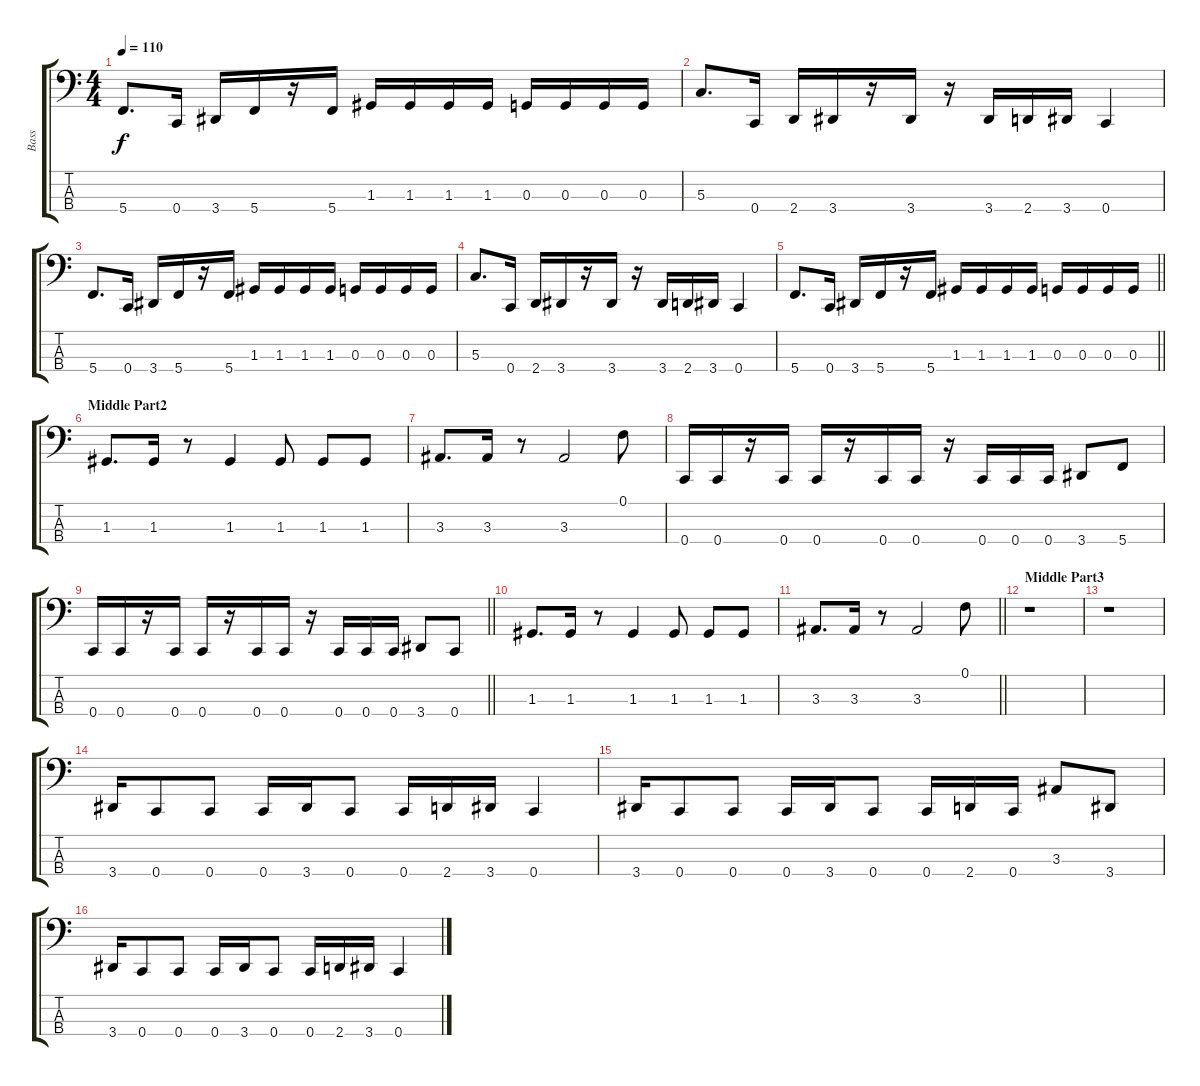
\track ("Bass" "Bass") {instrument electricbasspick}
\staff {score tabs}
\tuning (F2 C2 G1 C1) {hide}
\ts (4 4)
\tempo 110
\clef f4
\ks c
5.4.8{d dy f} 0.4.16 3.4.16 5.4.16 r.16 5.4.16 1.3.16 1.3.16 1.3.16 1.3.16 0.3.16 0.3.16 0.3.16 0.3.16 |
5.3.8{d} 0.4.16 2.4.16 3.4.16 r.16 3.4.16 r.16 3.4.16 2.4.16 3.4.16 0.4.4 |
5.4.8{d} 0.4.16 3.4.16 5.4.16 r.16 5.4.16 1.3.16 1.3.16 1.3.16 1.3.16 0.3.16 0.3.16 0.3.16 0.3.16 |
5.3.8{d} 0.4.16 2.4.16 3.4.16 r.16 3.4.16 r.16 3.4.16 2.4.16 3.4.16 0.4.4 |
\barLineRight lightlight
5.4.8{d} 0.4.16 3.4.16 5.4.16 r.16 5.4.16 1.3.16 1.3.16 1.3.16 1.3.16 0.3.16 0.3.16 0.3.16 0.3.16 |
\section ("" "Middle Part2")
1.3.8{d} 1.3.16 r.8 1.3.4 1.3.8 1.3.8 1.3.8 |
3.3.8{d} 3.3.16 r.8 3.3.2 0.1.8 |
0.4.16 0.4.16 r.16 0.4.16 0.4.16 r.16 0.4.16 0.4.16 r.16 0.4.16 0.4.16 0.4.16 3.4.8 5.4.8 |
\barLineRight lightlight
0.4.16 0.4.16 r.16 0.4.16 0.4.16 r.16 0.4.16 0.4.16 r.16 0.4.16 0.4.16 0.4.16 3.4.8 0.4.8 |
1.3.8{d} 1.3.16 r.8 1.3.4 1.3.8 1.3.8 1.3.8 |
\barLineRight lightlight
3.3.8{d} 3.3.16 r.8 3.3.2 0.1.8 |
\section ("" "Middle Part3")
r.1 |
r.1 |
3.4.16 0.4.8 0.4.8 0.4.16 3.4.16 0.4.8 0.4.16 2.4.16 3.4.16 0.4.4 |
3.4.16 0.4.8 0.4.8 0.4.16 3.4.16 0.4.8 0.4.16 2.4.16 0.4.16 3.3.8 3.4.8 |
3.4.16 0.4.8 0.4.8 0.4.16 3.4.16 0.4.8 0.4.16 2.4.16 3.4.16 0.4.4
